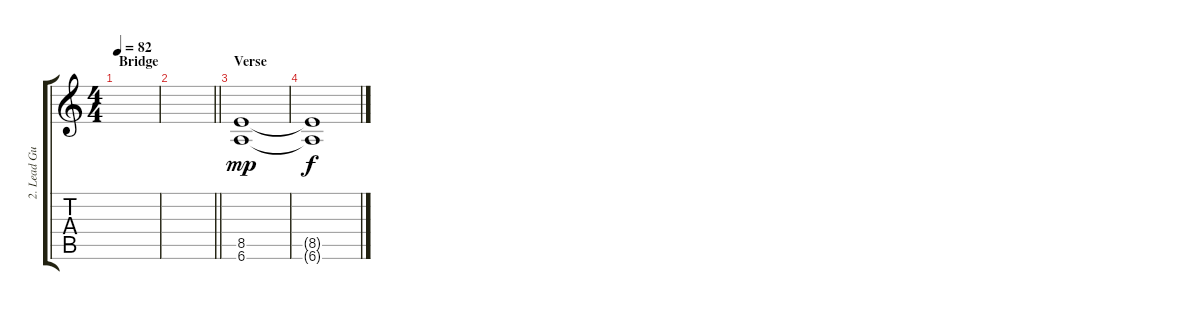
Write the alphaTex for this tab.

\track ("2. Lead Guitar" "2. Lead Gu") {instrument distortionguitar}
\staff {score tabs}
\tuning (Eb4 Bb3 Gb3 Db3 Ab2 Eb2) {hide}
\ts (4 4)
\section ("" "Bridge")
\tempo 82
\clef g2
\ks c
|
\barLineRight lightlight
|
\section ("" "Verse")
(8.5 6.6).1{dy mp volume 4} |
(8.5{t} 6.6{t}).1{dy f}
